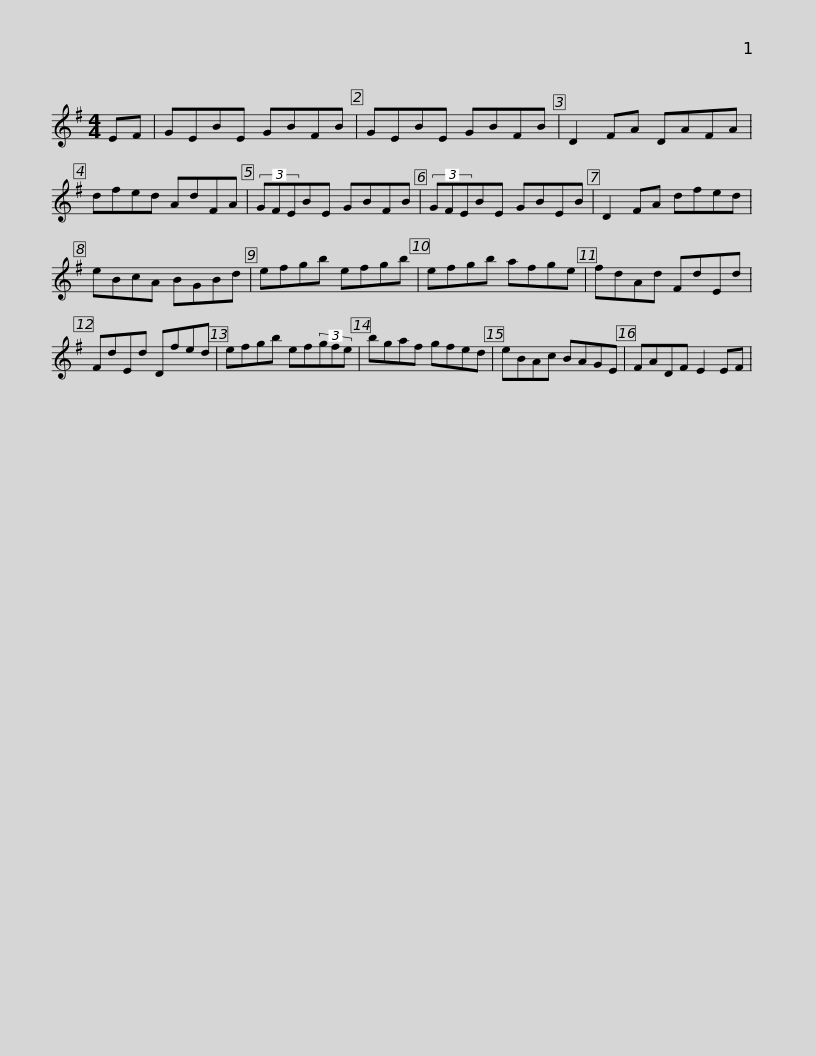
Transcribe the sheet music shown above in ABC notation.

X:1
L:1/8
M:4/4
I:linebreak $
K:Emin
V:1 treble
V:1
 EF | GEBE GBFB | GEBE GBFB | D2 FA DAFA | dfed AdFA | %5
 (3GFEBE GBFB |$ (3GFEBE GBEB | D2 FA dfed | eBcA BGBd | efgb efgb | %10
 efgb afge |$ fdAd FdEd | FdEd Dfed | efgb ef(3gfe | bgaf gfed | %15
 eBAc BAGE |$ FADF E2 EF | %17
